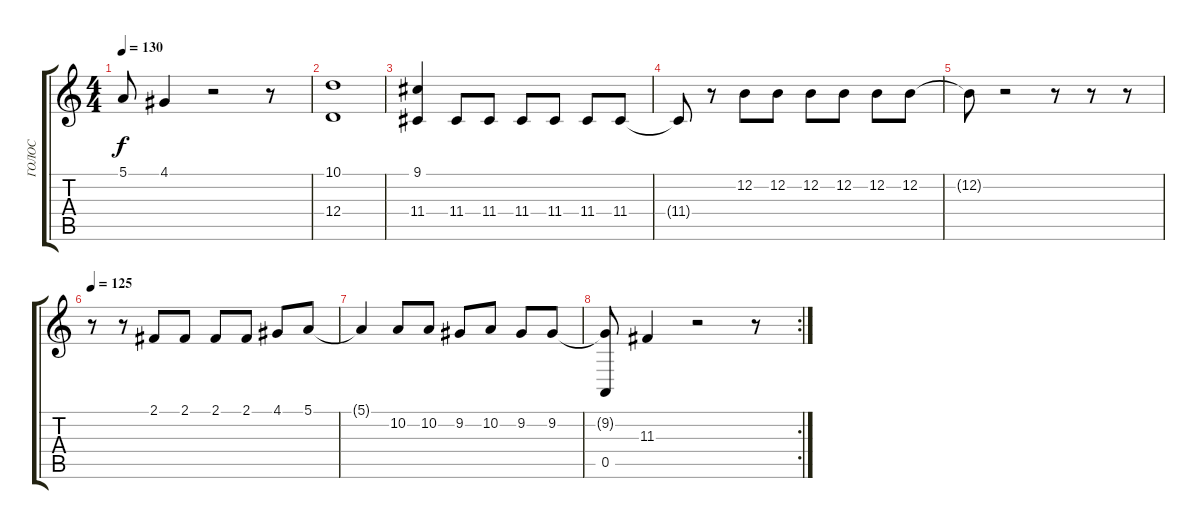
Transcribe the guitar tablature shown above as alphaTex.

\track ("ГОЛОС" "ГОЛОС") {instrument koto}
\staff {score tabs}
\tuning (E4 B3 G3 D3 A2 E2) {hide}
\ts (4 4)
\tempo 130
\clef g2
\ks c
5.1{t}.8{dy f} 4.1.4 r.2 r.8 |
(10.1 12.4).1 |
(9.1 11.4).4 11.4.8 11.4.8 11.4.8 11.4.8 11.4.8 11.4.8 |
11.4{t}.8 r.8 12.2.8 12.2.8 12.2.8 12.2.8 12.2.8 12.2.8 |
12.2{t}.8 r.2 r.8 r.8 r.8 |
\tempo 125
r.8 r.8 2.1.8 2.1.8 2.1.8 2.1.8 4.1.8 5.1.8 |
5.1{t}.4 10.2.8 10.2.8 9.2.8 10.2.8 9.2.8 9.2.8 |
\rc 2
(9.2{t} 0.5).8 11.3.4 r.2 r.8
